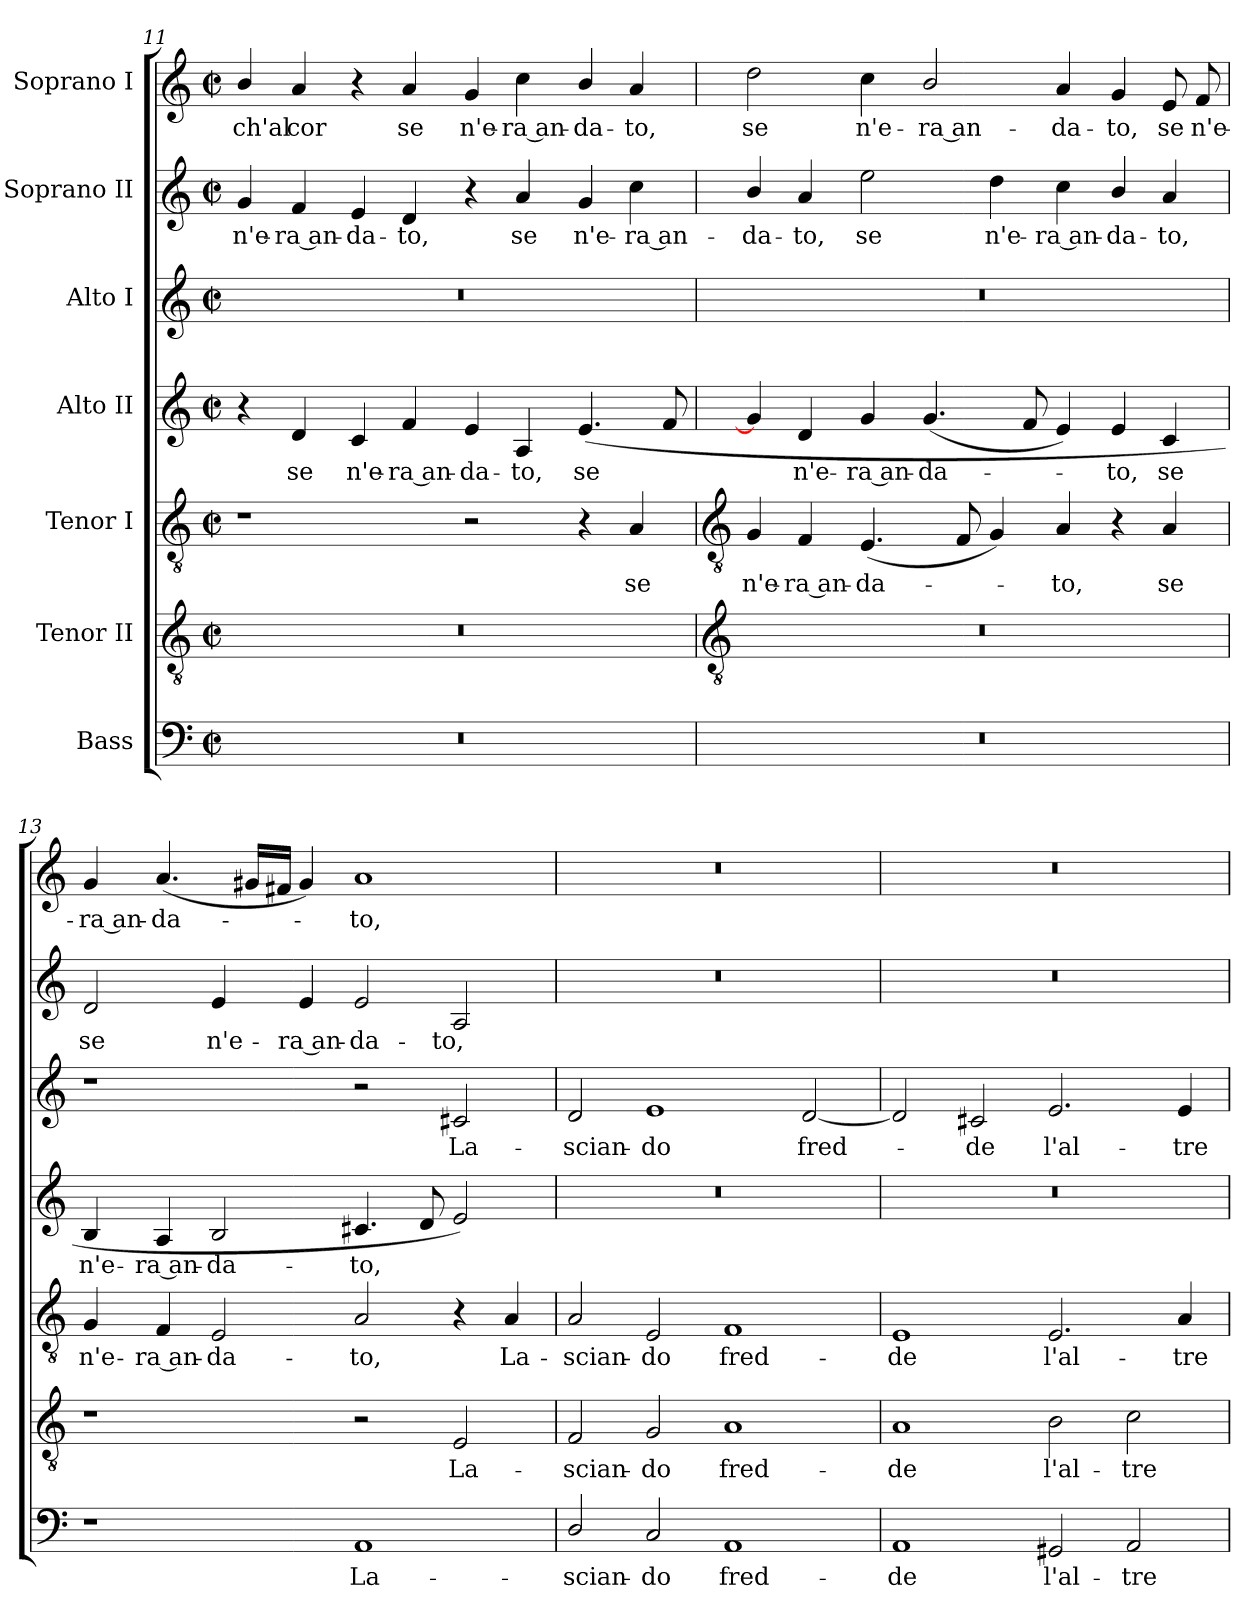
**kern	**text	**kern	**text	**kern	**text	**kern	**text	**kern	**text	**kern	**text	**kern	**text
*part7	*part7	*part6	*part6	*part5	*part5	*part4	*part4	*part3	*part3	*part2	*part2	*part1	*part1
*staff7	*staff7	*staff6	*staff6	*staff5	*staff5	*staff4	*staff4	*staff3	*staff3	*staff2	*staff2	*staff1	*staff1
*I"Bass	*	*I"Tenor II	*	*I"Tenor I	*	*I"Alto II	*	*I"Alto I	*	*I"Soprano II	*	*I"Soprano I	*
*clefF4	*	*clefGv2	*	*clefGv2	*	*clefG2	*	*clefG2	*	*clefG2	*	*clefG2	*
*k[]	*	*k[]	*	*k[]	*	*k[]	*	*k[]	*	*k[]	*	*k[]	*
*C:	*	*C:	*	*C:	*	*C:	*	*C:	*	*C:	*	*C:	*
*M4/2	*	*M4/2	*	*M4/2	*	*M4/2	*	*M4/2	*	*M4/2	*	*M4/2	*
*met(c|)	*	*met(c|)	*	*met(c|)	*	*met(c|)	*	*met(c|)	*	*met(c|)	*	*met(c|)	*
=11	=11	=11	=11	=11	=11	=11	=11	=11	=11	=11	=11	=11	=11
!	!	!	!	!	!	!	!	!	!	!	!LO:LY:b	!	!LO:LY:b
0r	.	0r	.	1r	.	4r	.	0r	.	4g	n'e-	4b/	ch'al
!	!	!	!	!	!	!	!LO:LY:b	!	!	!	!LO:LY:b	!	!LO:LY:b
.	.	.	.	.	.	4d	se	.	.	4f	-ra an-	4a	cor
!	!	!	!	!	!	!	!LO:LY:b	!	!	!	!LO:LY:b	!	!
.	.	.	.	.	.	4c	n'e-	.	.	4e	-da-	4r	.
!	!	!	!	!	!	!	!LO:LY:b	!	!	!	!LO:LY:b	!	!LO:LY:b
.	.	.	.	.	.	4f	-ra an-	.	.	4d	-to,	4a	se
!	!	!	!	!	!	!	!LO:LY:b	!	!	!	!	!	!LO:LY:b
.	.	.	.	2r	.	4e	-da-	.	.	4r	.	4g	n'e-
!	!	!	!	!	!	!	!LO:LY:b	!	!	!	!LO:LY:b	!	!LO:LY:b
.	.	.	.	.	.	4A	-to,	.	.	4a	se	4cc	-ra an-
!	!	!	!	!	!	!	!LO:LY:b	!	!	!	!LO:LY:b	!	!LO:LY:b
.	.	.	.	4r	.	(<4.e	se	.	.	4g	n'e-	4b/	-da-
!	!	!	!	!	!LO:LY:b	!	!	!	!	!	!LO:LY:b	!	!LO:LY:b
.	.	.	.	4A	se	.	.	.	.	4cc	-ra an-	4a	-to,
.	.	.	.	.	.	8f	.	.	.	.	.	.	.
!!LO:LB:g=z
=12	=12	=12	=12	=12	=12	=12	=12	=12	=12	=12	=12	=12	=12
*	*	*clefGv2	*	*clefGv2	*	*	*	*	*	*	*	*	*
!	!	!	!	!	!LO:LY:b	!	!	!	!	!	!LO:LY:b	!	!LO:LY:b
0r	.	0r	.	4G	n'e-	4g]	.	0r	.	4b/	-da-	2dd	se
!	!	!	!	!	!LO:LY:b	!	!LO:LY:b	!	!	!	!LO:LY:b	!	!
.	.	.	.	4F	-ra an-	4d	n'e-	.	.	4a	-to,	.	.
!	!	!	!	!	!LO:LY:b	!	!LO:LY:b	!	!	!	!LO:LY:b	!	!LO:LY:b
.	.	.	.	(<4.E	-da-	4g	-ra an-	.	.	2ee	se	4cc	n'e-
!	!	!	!	!	!	!	!LO:LY:b	!	!	!	!	!	!LO:LY:b
.	.	.	.	.	.	(<4.g	-da-	.	.	.	.	2b/	-ra an-
.	.	.	.	8F	.	.	.	.	.	.	.	.	.
!	!	!	!	!	!	!	!	!	!	!	!LO:LY:b	!	!
.	.	.	.	4G)	.	.	.	.	.	4dd	n'e-	.	.
.	.	.	.	.	.	8f	.	.	.	.	.	.	.
!	!	!	!	!	!LO:LY:b	!	!	!	!	!	!LO:LY:b	!	!LO:LY:b
.	.	.	.	4A	to,	4e)	.	.	.	4cc	-ra an-	4a	-da-
!	!	!	!	!	!	!	!LO:LY:b	!	!	!	!LO:LY:b	!	!LO:LY:b
.	.	.	.	4r	.	4e	to,	.	.	4b/	-da-	4g	-to,
!	!	!	!	!	!LO:LY:b	!	!LO:LY:b	!	!	!	!LO:LY:b	!	!LO:LY:b
.	.	.	.	4A	se	4c	se	.	.	4a	-to,	8e	se
!	!	!	!	!	!	!	!	!	!	!	!	!	!LO:LY:b
.	.	.	.	.	.	.	.	.	.	.	.	8f	n'e-
=13	=13	=13	=13	=13	=13	=13	=13	=13	=13	=13	=13	=13	=13
!	!	!	!	!	!LO:LY:b	!	!LO:LY:b	!	!	!	!LO:LY:b	!	!LO:LY:b
1r	.	1r	.	4G	n'e-	4B	n'e-	1r	.	2d	se	4g	-ra an-
!	!	!	!	!	!LO:LY:b	!	!LO:LY:b	!	!	!	!	!	!LO:LY:b
.	.	.	.	4F	-ra an-	4A	-ra an-	.	.	.	.	(<4.a	-da-
!	!	!	!	!	!LO:LY:b	!	!LO:LY:b	!	!	!	!LO:LY:b	!	!
.	.	.	.	2E	-da-	2B	-da-	.	.	4e	n'e-	.	.
.	.	.	.	.	.	.	.	.	.	.	.	16g#XLL	.
.	.	.	.	.	.	.	.	.	.	.	.	16f#XJJ	.
!	!	!	!	!	!	!	!	!	!	!	!LO:LY:b	!	!
.	.	.	.	.	.	.	.	.	.	4e	-ra an-	4g#)	.
!	!LO:LY:b	!	!	!	!LO:LY:b	!	!LO:LY:b	!	!	!	!LO:LY:b	!	!LO:LY:b
1AA	La-	2r	.	2A	-to,	4.c#X	-to,	2r	.	2e	-da-	1a	to,
.	.	.	.	.	.	8d	.	.	.	.	.	.	.
!	!	!	!LO:LY:b	!	!	!	!	!	!LO:LY:b	!	!LO:LY:b	!	!
.	.	2E	La-	4r	.	2e)	.	2c#X	La-	2A	-to,	.	.
!	!	!	!	!	!LO:LY:b	!	!	!	!	!	!	!	!
.	.	.	.	4A	La-	.	.	.	.	.	.	.	.
=14	=14	=14	=14	=14	=14	=14	=14	=14	=14	=14	=14	=14	=14
!	!LO:LY:b	!	!LO:LY:b	!	!LO:LY:b	!	!	!	!LO:LY:b	!	!	!	!
2D/	-scian-	2F	-scian-	2A	-scian-	0r	.	2d	-scian-	0r	.	0r	.
!	!LO:LY:b	!	!LO:LY:b	!	!LO:LY:b	!	!	!	!LO:LY:b	!	!	!	!
2C	-do	2G	-do	2E	-do	.	.	1e	-do	.	.	.	.
!	!LO:LY:b	!	!LO:LY:b	!	!LO:LY:b	!	!	!	!	!	!	!	!
1AA	fred-	1A	fred-	1F	fred-	.	.	.	.	.	.	.	.
!	!	!	!	!	!	!	!	!	!LO:LY:b	!	!	!	!
.	.	.	.	.	.	.	.	[2d	fred-	.	.	.	.
=15	=15	=15	=15	=15	=15	=15	=15	=15	=15	=15	=15	=15	=15
!	!LO:LY:b	!	!LO:LY:b	!	!LO:LY:b	!	!	!	!	!	!	!	!
1AA	-de	1A	-de	1E	-de	0r	.	2d]	.	0r	.	0r	.
!	!	!	!	!	!	!	!	!	!LO:LY:b	!	!	!	!
.	.	.	.	.	.	.	.	2c#X	de	.	.	.	.
!	!LO:LY:b	!	!LO:LY:b	!	!LO:LY:b	!	!	!	!LO:LY:b	!	!	!	!
2GG#X	l'al-	2B	l'al-	2.E	l'al-	.	.	2.e	l'al-	.	.	.	.
!	!LO:LY:b	!	!LO:LY:b	!	!	!	!	!	!	!	!	!	!
2AA	-tre	2c	-tre	.	.	.	.	.	.	.	.	.	.
!	!	!	!	!	!LO:LY:b	!	!	!	!LO:LY:b	!	!	!	!
.	.	.	.	4A	-tre	.	.	4e	-tre	.	.	.	.
=	=	=	=	=	=	=	=	=	=	=	=	=	=
*-	*-	*-	*-	*-	*-	*-	*-	*-	*-	*-	*-	*-	*-
